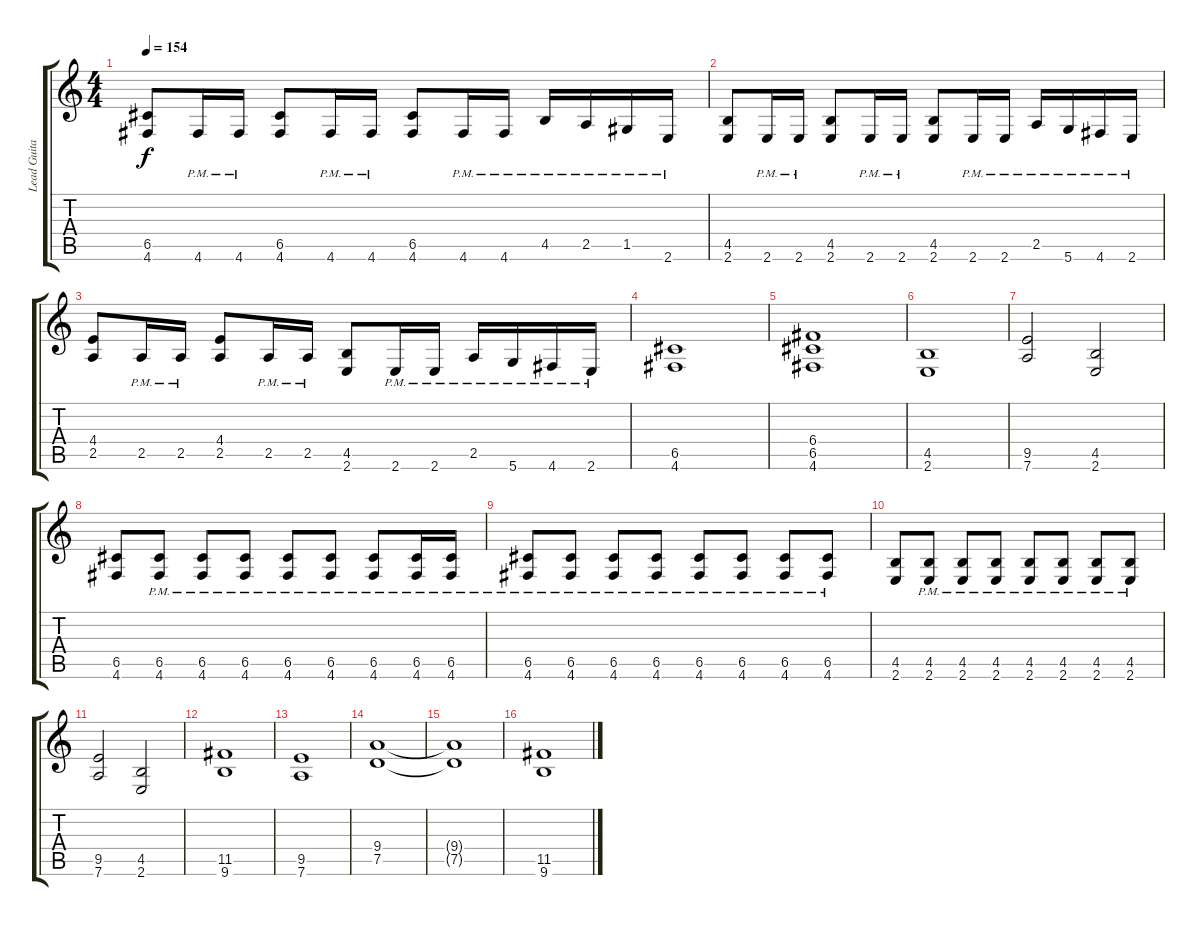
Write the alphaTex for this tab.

\track ("Lead Guitar" "Lead Guita") {instrument overdrivenguitar}
\staff {score tabs}
\tuning (D4 A3 F3 C3 G2 D2) {hide}
\ts (4 4)
\tempo 154
\clef g2
\ks c
(6.5 4.6).8{dy f} 4.6{pm}.16 4.6{pm}.16 (6.5 4.6).8 4.6{pm}.16 4.6{pm}.16 (6.5 4.6).8 4.6{pm}.16 4.6{pm}.16 4.5{pm}.16 2.5{pm}.16 1.5{pm}.16 2.6{pm}.16 |
(4.5 2.6).8 2.6{pm}.16 2.6{pm}.16 (4.5 2.6).8 2.6{pm}.16 2.6{pm}.16 (4.5 2.6).8 2.6{pm}.16 2.6{pm}.16 2.5{pm}.16 5.6{pm}.16 4.6{pm}.16 2.6{pm}.16 |
(4.4 2.5).8 2.5{pm}.16 2.5{pm}.16 (4.4 2.5).8 2.5{pm}.16 2.5{pm}.16 (4.5 2.6).8 2.6{pm}.16 2.6{pm}.16 2.5{pm}.16 5.6{pm}.16 4.6{pm}.16 2.6{pm}.16 |
(6.5 4.6).1 |
(6.4 6.5 4.6).1 |
(4.5 2.6).1 |
(9.5 7.6).2 (4.5 2.6).2 |
(6.5 4.6).8 (6.5{pm} 4.6{pm}).8 (6.5{pm} 4.6{pm}).8 (6.5{pm} 4.6{pm}).8 (6.5{pm} 4.6{pm}).8 (6.5{pm} 4.6{pm}).8 (6.5{pm} 4.6{pm}).8 (6.5{pm} 4.6{pm}).16 (6.5{pm} 4.6{pm}).16 |
(6.5{pm} 4.6{pm}).8 (6.5{pm} 4.6{pm}).8 (6.5{pm} 4.6{pm}).8 (6.5{pm} 4.6{pm}).8 (6.5{pm} 4.6{pm}).8 (6.5{pm} 4.6{pm}).8 (6.5{pm} 4.6{pm}).8 (6.5{pm} 4.6{pm}).8 |
(4.5 2.6).8 (4.5{pm} 2.6{pm}).8 (4.5{pm} 2.6{pm}).8 (4.5{pm} 2.6{pm}).8 (4.5{pm} 2.6{pm}).8 (4.5{pm} 2.6{pm}).8 (4.5{pm} 2.6{pm}).8 (4.5{pm} 2.6{pm}).8 |
(9.5 7.6).2 (4.5 2.6).2 |
(11.5 9.6).1 |
(9.5 7.6).1 |
(9.4 7.5).1 |
(9.4{t} 7.5{t}).1 |
(11.5 9.6).1
